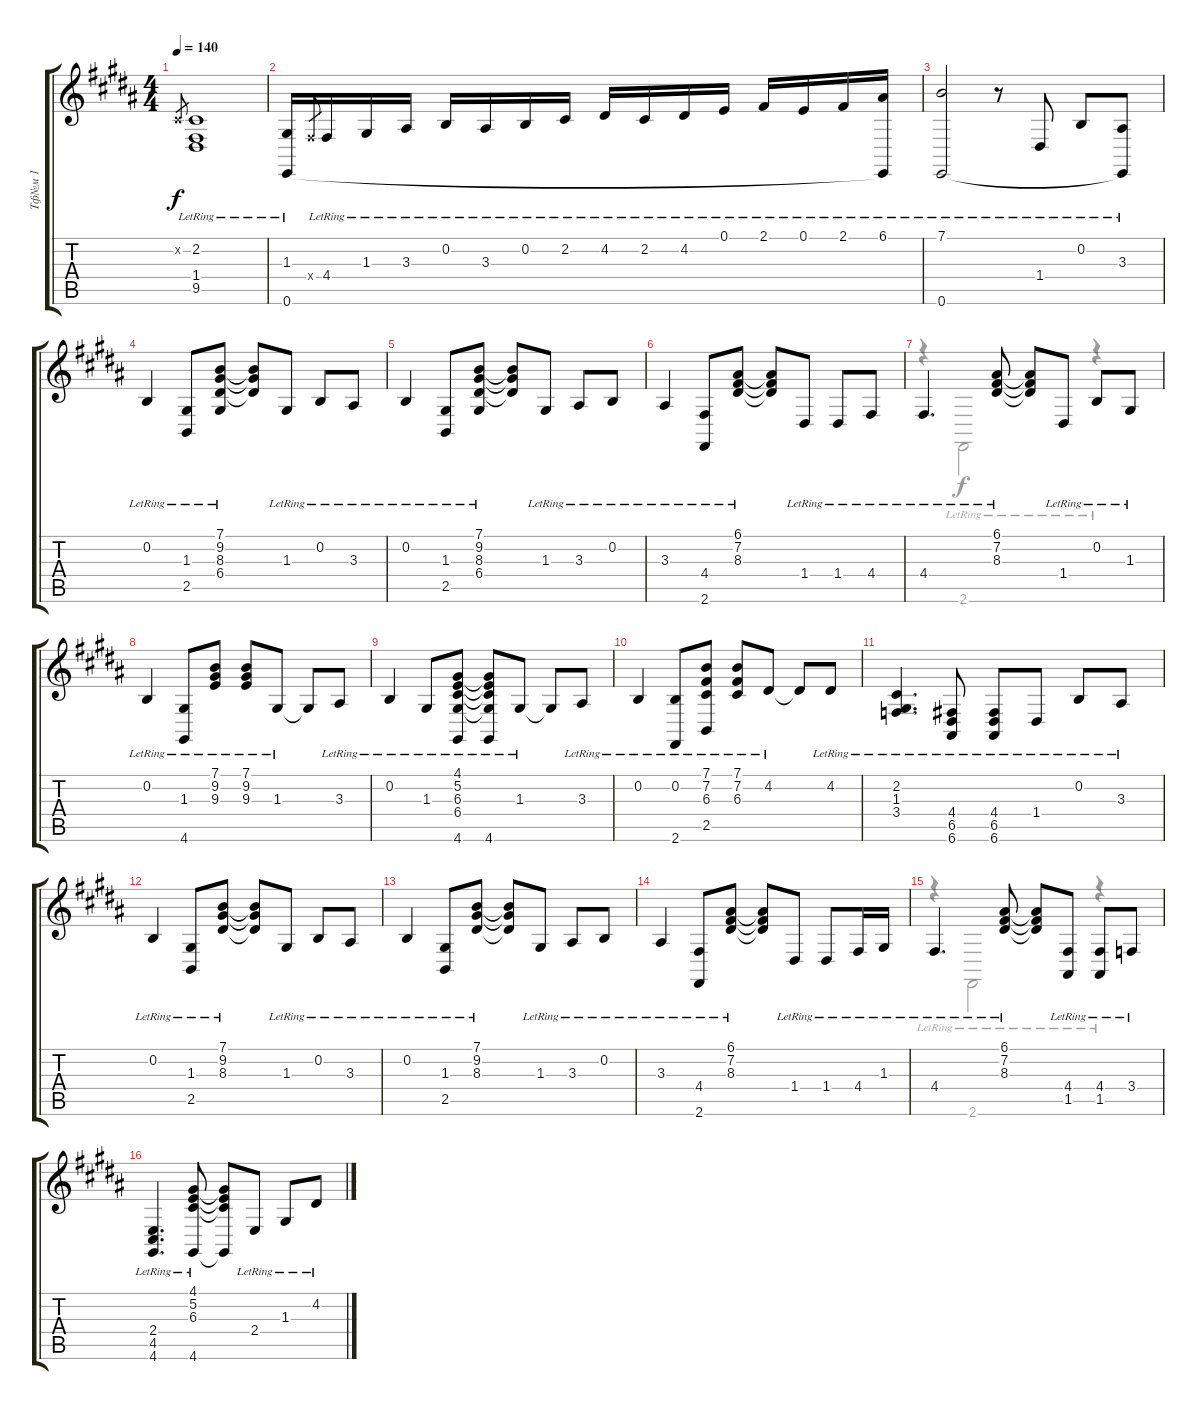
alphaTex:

\track ("Тф№м 1" "Тф№м 1") {instrument acousticgrandpiano}
\staff {score tabs}
\tuning (E4 B3 G3 D3 A2 E2) {hide}
\voice
\ts (4 4)
\tempo 140
\clef g2
\ks b
2.2{x}.8{gr dy f} (2.2{lr} 1.4{lr} 9.5{lr}).1 |
(1.3{lr} 0.6{lr}).16 4.4{x}.8{gr} 4.4{lr}.16 1.3{lr}.16 3.3{lr}.16 0.2{lr}.16 3.3{lr}.16 0.2{lr}.16 2.2{lr}.16 4.2{lr}.16 2.2{lr}.16 4.2{lr}.16 0.1{lr}.16 2.1{lr}.16 0.1{lr}.16 2.1{lr}.16 (6.1{lr} 0.6{t}).16 |
(7.1{lr} 0.6{lr}).2 r.8 1.4{lr}.8 0.2{lr}.8 (3.3{lr} 0.6{t}).8 |
0.2{lr}.4 (1.3{lr} 2.5{lr}).8 (7.1{lr} 9.2{lr} 8.3{lr} 6.4{lr}).8 (7.1{t} 9.2{t} 8.3{t}).8 1.3{lr}.8 0.2{lr}.8 3.3{lr}.8 |
0.2{lr}.4 (1.3{lr} 2.5{lr}).8 (7.1{lr} 9.2{lr} 8.3{lr} 6.4{lr}).8 (7.1{t} 9.2{t} 8.3{t}).8 1.3{lr}.8 3.3{lr}.8 0.2{lr}.8 |
3.3{lr}.4 (4.4{lr} 2.6{lr}).8 (6.1{lr} 7.2{lr} 8.3{lr}).8 (6.1{t} 7.2{t} 8.3{t}).8 1.4{lr}.8 1.4{lr}.8 4.4{lr}.8 |
4.4{lr}.4{d beam split} (6.1{lr} 7.2{lr} 8.3{lr}).8{beam Up} (6.1{t} 7.2{t} 8.3{t}).8 1.4{lr}.8 0.2{lr}.8 1.3{lr}.8 |
0.2{lr}.4 (1.3{lr} 4.6{lr}).8 (7.1{lr} 9.2{lr} 9.3{lr}).8 (7.1{lr} 9.2{lr} 9.3{lr}).8 1.3{lr}.8 1.3{t}.8 3.3{lr}.8 |
0.2{lr}.4 1.3{lr}.8 (4.1{lr} 5.2{lr} 6.3{lr} 6.4{lr} 4.6{lr}).8 (4.1{t} 5.2{t} 6.3{t} 6.4{t} 4.6{lr}).8 1.3{lr}.8 1.3{t}.8 3.3{lr}.8 |
0.2{lr}.4 (0.2{lr} 2.6{lr}).8 (7.1{lr} 7.2{lr} 6.3{lr} 2.5{lr}).8 (7.1{lr} 7.2{lr} 6.3{lr}).8 4.2{lr}.8 4.2{t}.8 4.2{lr}.8 |
(2.2{lr} 1.3{lr} 3.4{lr}).4{d} (4.4{lr} 6.5{lr} 6.6{lr}).8 (4.4{lr} 6.5{lr} 6.6{lr}).8 1.4{lr}.8 0.2{lr}.8 3.3{lr}.8 |
0.2{lr}.4 (1.3{lr} 2.5{lr}).8 (7.1{lr} 9.2{lr} 8.3{lr}).8 (7.1{t} 9.2{t} 8.3{t}).8 1.3{lr}.8 0.2{lr}.8 3.3{lr}.8 |
0.2{lr}.4 (1.3{lr} 2.5{lr}).8 (7.1{lr} 9.2{lr} 8.3{lr}).8 (7.1{t} 9.2{t} 8.3{t}).8 1.3{lr}.8 3.3{lr}.8 0.2{lr}.8 |
3.3{lr}.4 (4.4{lr} 2.6{lr}).8 (6.1{lr} 7.2{lr} 8.3{lr}).8 (6.1{t} 7.2{t} 8.3{t}).8 1.4{lr}.8 1.4{lr}.8 4.4{lr}.16 1.3{lr}.16 |
4.4{lr}.4{d} (6.1{lr} 7.2{lr} 8.3{lr}).8 (6.1{t} 7.2{t} 8.3{t}).8 (4.4{lr} 1.5{lr}).8 (4.4{lr} 1.5{lr}).8 3.4{lr}.8 |
(2.4{lr} 4.5{lr} 4.6{lr}).4{d} (4.1{lr} 5.2{lr} 6.3{lr} 4.6{lr}).8 (4.1{t} 5.2{t} 6.3{t} 4.6{t}).8 2.4{lr}.8 1.3{lr}.8 4.2{lr}.8
\voice
\clef g2
\ottava regular
\simile none
\ks b
|
|
|
|
|
|
r.4 2.6{lr}.2 r.4 |
|
|
|
|
|
|
|
r.4 2.6{lr}.2 r.4 |
